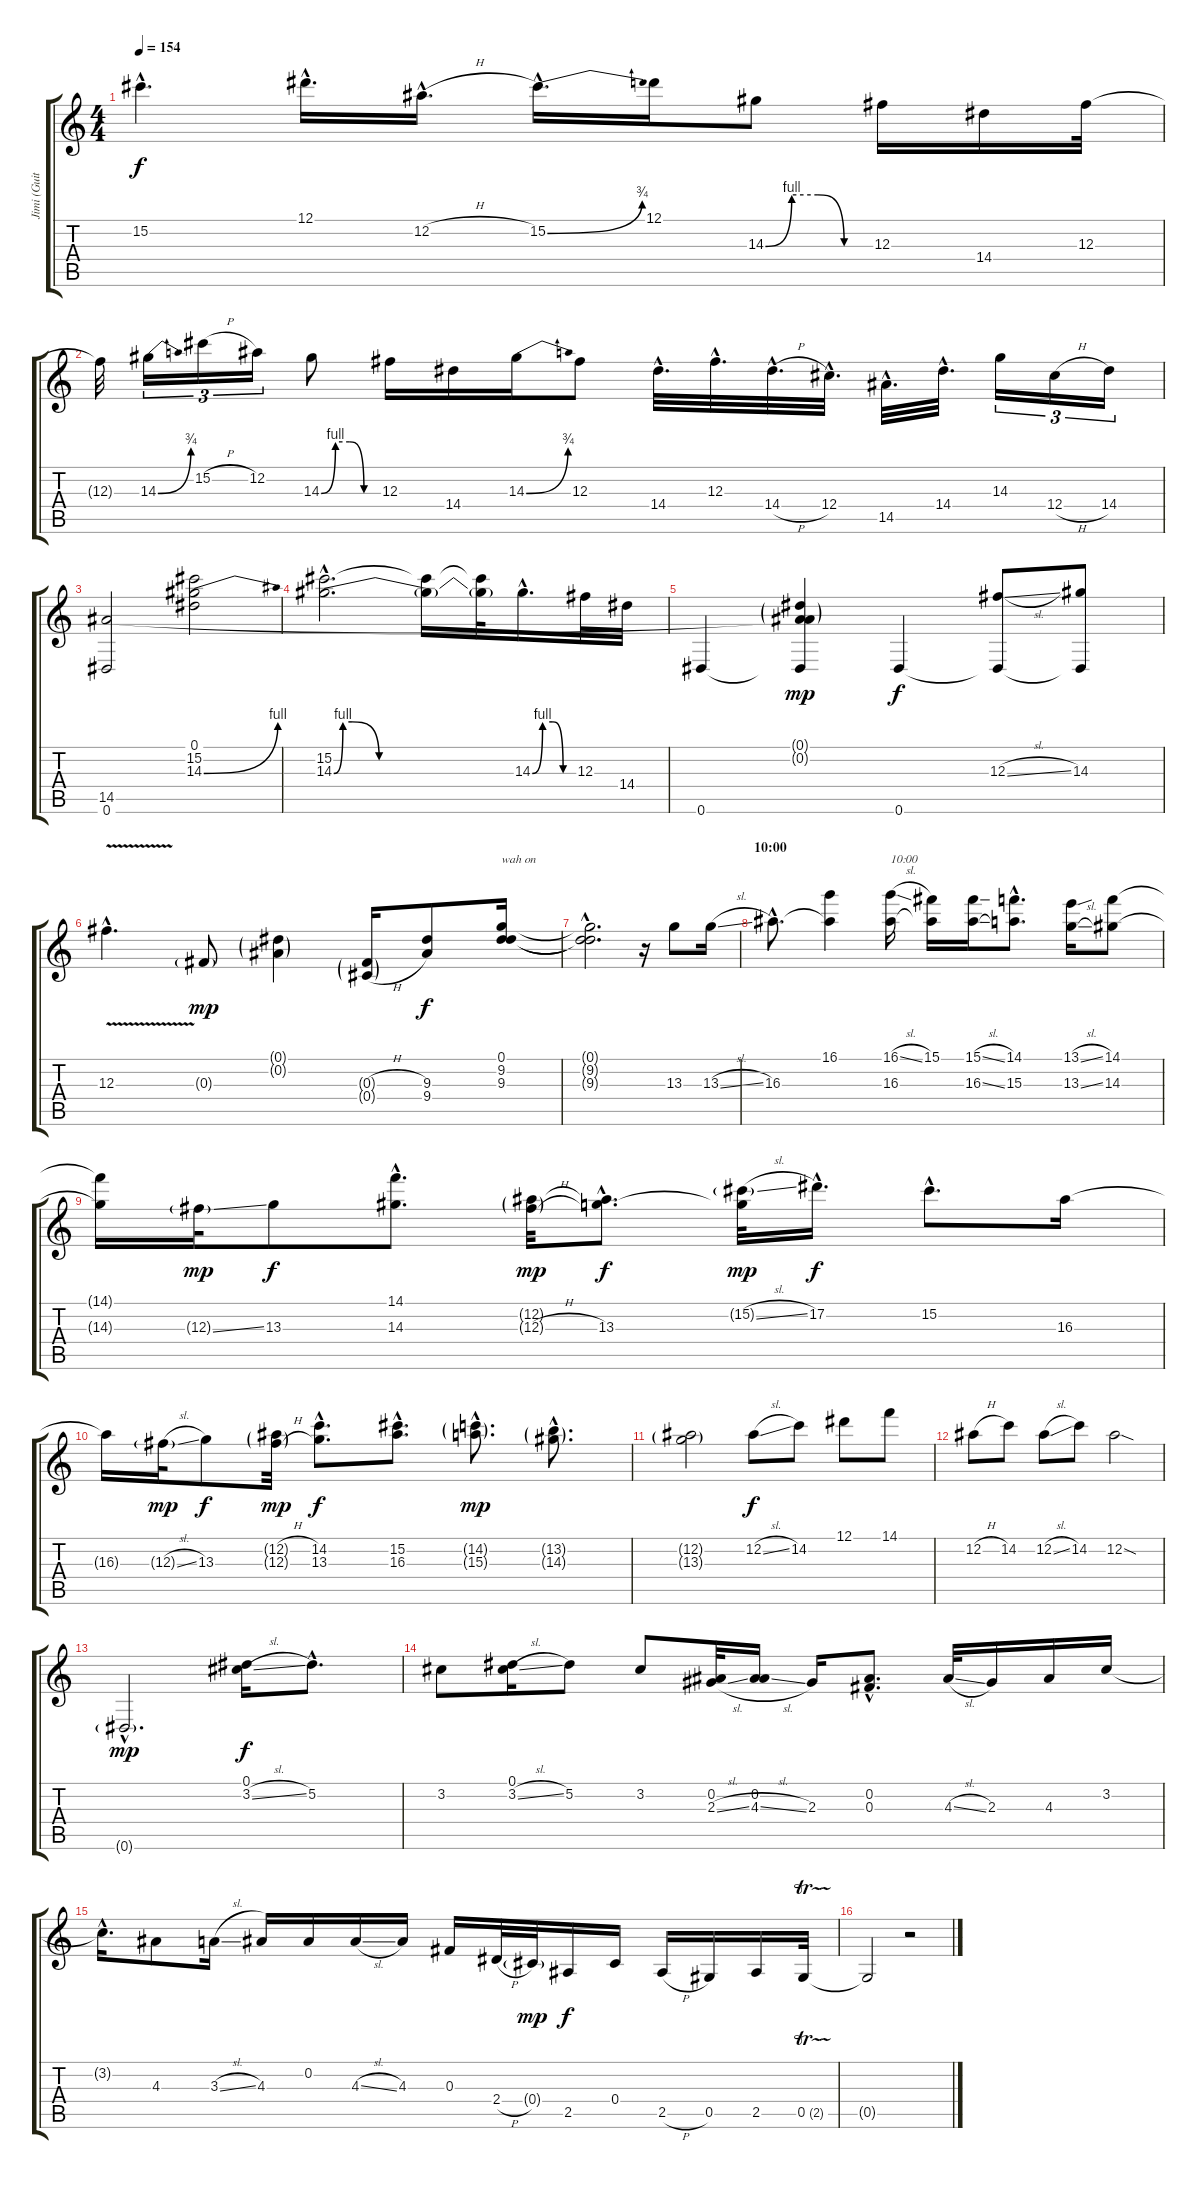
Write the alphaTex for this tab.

\track ("Jimi (Guitar)" "Jimi (Guit") {instrument overdrivenguitar}
\staff {score tabs}
\tuning (Eb4 Bb3 Gb3 Db3 Ab2 Eb2) {hide}
\ts (4 4)
\tempo 154
\clef g2
\ks c
15.2{hac t}.4{d dy f} 12.1{hac}.16{d} 12.2{h hac}.16{d} 15.2{be (bend 0 0 60 3) hac}.16{d} 12.1.16 14.3{be (custom 0 0 15 4 30 4 45 0 60 0)}.8 12.3.16 14.4.16 12.3.32 |
12.3{t}.32 14.3{be (bend 0 0 60 3)}.16{tu (3 2)} 15.2{h}.16{tu (3 2)} 12.2.16{tu (3 2)} 14.3{be (custom 0 0 15 4 30 4 45 0 60 0)}.8 12.3.16 14.4.16 14.3{be (bend 0 0 60 3)}.16 12.3.8 14.4{hac}.32{d} 12.3{hac}.32{d} 14.4{h hac}.32{d} 12.4{hac}.32{d} 14.5{hac}.32{d} 14.4{hac}.32{d} 14.3.16{tu (3 2)} 12.4{h}.16{tu (3 2)} 14.4.16{tu (3 2)} |
(14.5 0.6).2 (0.1 15.2 14.3{be (bend 0 0 60 4)}).2 |
(15.2{hac} 14.3{be (custom 0 0 3 4 6 4 15 0 30 0 45 0 60 0) hac}).2{d} (15.2{t} 14.3{t}).16 (15.2{t} 14.3{t}).32 14.3{be (custom 0 0 15 4 30 4 45 0 60 0) hac}.16{d} 12.3.32 14.4.32 |
0.6.4 (0.1{g} 0.2{g} 14.5{t} 0.6{t}).4{dy mp} 0.6.4{dy f} (12.3{sl} 0.6{t}).8 (14.3 0.6{t}).8 |
12.3{v hac}.4{d} 0.3{g}.8{dy mp} (0.1{g} 0.2{g}).4 (0.3{h g} 0.4{h g}).16 (9.3 9.4).8{dy f} (0.1 9.2 9.3).16{txt "wah on"} |
(0.1{hac t} 9.2{hac t} 9.3{hac t}).2{d} r.16 13.3.8 13.3{sl}.16 |
\section ("" "10:00")
16.3{hac}.8{d} (16.1 16.3{t}).4 (16.1{sl} 16.3).16{txt "10:00"} (15.1 16.3{t}).16 (15.1{sl} 16.3{sl}).16 (14.1{hac} 15.3{hac}).8{d} (13.1{sl} 13.3{sl}).16 (14.1 14.3).8 |
(14.1{t} 14.3{t}).16 12.3{ss g}.32{dy mp} 13.3.8{dy f} (14.1{hac} 14.3{hac}).8{d} (12.2{g} 12.3{h g}).32{dy mp} (12.2{hac t} 13.3{hac}).8{d dy f} (15.2{sl g} 13.3{t}).32{dy mp} 17.2{hac}.16{d dy f} 15.2{hac}.8{d} 16.3.16 |
16.3{t}.16 12.3{sl g}.32{dy mp} 13.3.8{dy f} (12.2{h g} 12.3{h g}).32{dy mp} (14.2{hac} 13.3{hac}).8{d dy f} (15.2{hac} 16.3{hac}).8{d} (14.2{g hac} 15.3{g hac}).8{d dy mp} (13.2{g hac} 14.3{g hac}).8{d} |
(12.2{g} 13.3{g}).2 12.2{sl}.8{dy f} 14.2.8 12.1.8 14.1.8 |
12.2{h}.8 14.2.8 12.2{sl}.8 14.2.8 12.2{sod}.2 |
0.6{g hac}.2{d dy mp} (0.1 3.2{sl}).16{dy f} 5.2{hac}.8{d} |
3.2.8 (0.1 3.2{sl}).16 5.2.8 3.2.8 (0.2 2.3{sl}).32 (0.2 4.3{sl}).16 2.3.16 (0.2{hac} 0.3{hac}).8{d} 4.3{sl}.32 2.3.16 4.3.16 3.2.16 |
3.2{hac t}.16{d} 4.3.8 3.3{sl}.16 4.3.16 0.2.16 4.3{sl}.16 4.3.16 0.3.16 2.4{h}.32 0.4{g}.32{dy mp} 2.5.16{dy f} 0.4.16 2.5{h}.16 0.5.16 2.5.16 0.5{tr (2 16)}.32 |
0.5{t}.2 r.2
